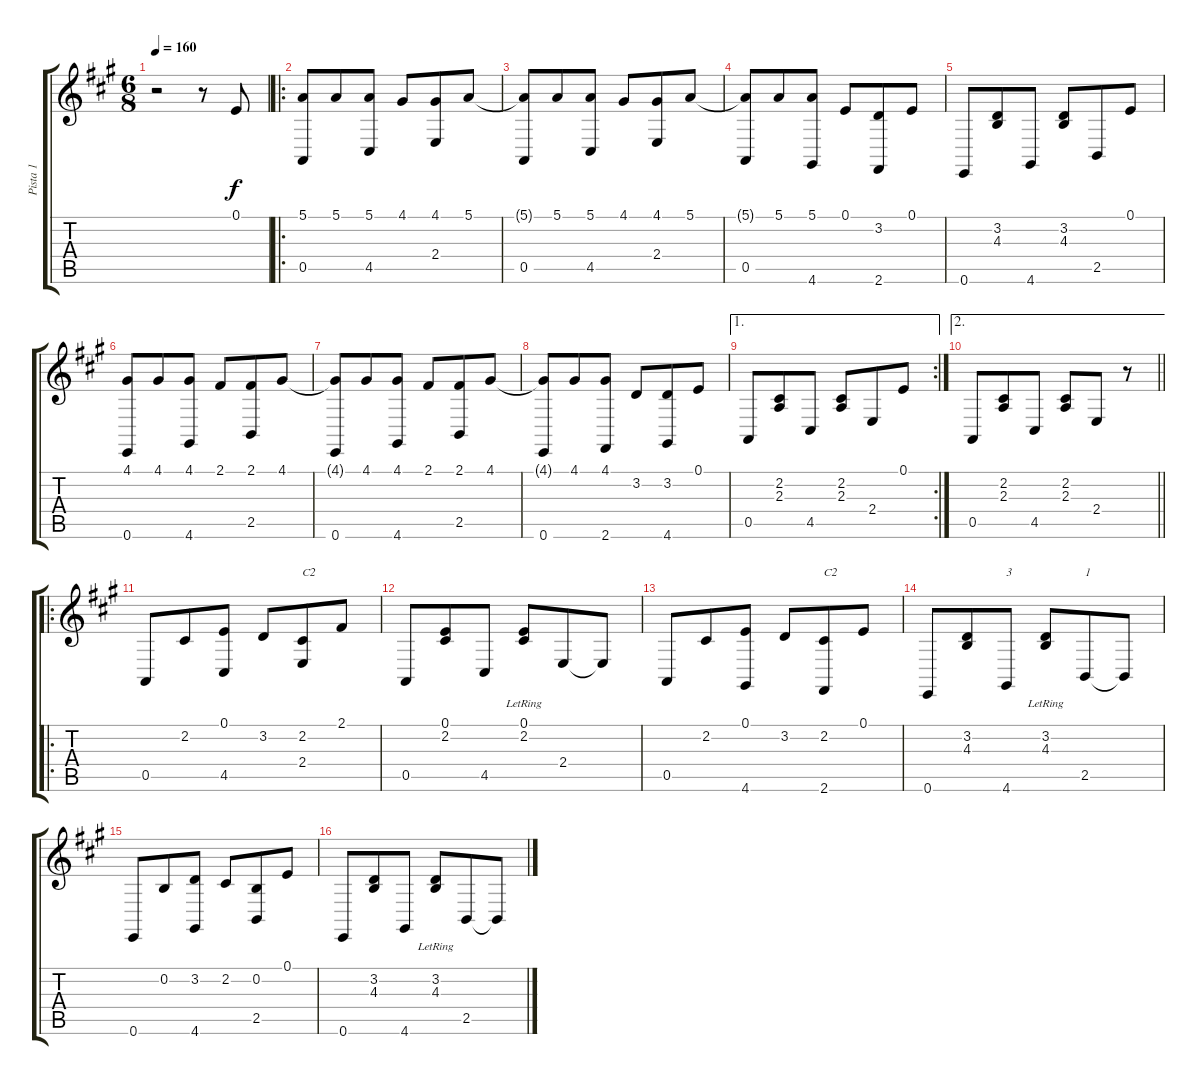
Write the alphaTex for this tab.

\track ("Pista 1" "Pista 1") {instrument acousticgrandpiano}
\staff {score tabs}
\tuning (E4 B3 G3 D3 A2 E2) {hide}
\ts (6 8)
\tempo 160
\clef g2
\ks a
r.2{dy f instrument acousticgrandpiano} r.8 0.1.8 |
\ro
(5.1 0.5).8 5.1.8 (5.1 4.5).8 4.1.8 (4.1 2.4).8 5.1.8 |
(5.1{t} 0.5).8 5.1.8 (5.1 4.5).8 4.1.8 (4.1 2.4).8 5.1.8 |
(5.1{t} 0.5).8 5.1.8 (5.1 4.6).8 0.1.8 (3.2 2.6).8 0.1.8 |
0.6.8 (3.2 4.3).8 4.6.8 (3.2 4.3).8 2.5.8 0.1.8 |
(4.1 0.6).8 4.1.8 (4.1 4.6).8 2.1.8 (2.1 2.5).8 4.1.8 |
(4.1{t} 0.6).8 4.1.8 (4.1 4.6).8 2.1.8 (2.1 2.5).8 4.1.8 |
(4.1{t} 0.6).8 4.1.8 (4.1 2.6).8 3.2.8 (3.2 4.6).8 0.1.8 |
\ae 1
\rc 2
0.5.8 (2.2 2.3).8 4.5.8 (2.2 2.3).8 2.4.8 0.1.8 |
\ae 2
\barLineRight lightlight
0.5.8 (2.2 2.3).8 4.5.8 (2.2 2.3).8 2.4.8 r.8 |
\ro
0.5.8 2.2.8 (0.1 4.5).8 3.2.8 (2.2 2.4).8{txt "C2"} 2.1.8 |
0.5.8 (0.1 2.2).8 4.5.8 (0.1{lr} 2.2{lr}).8 2.4.8 2.4{t}.8 |
0.5.8 2.2.8 (0.1 4.6).8 3.2.8 (2.2 2.6).8{txt "C2"} 0.1.8 |
0.6.8 (3.2 4.3).8 4.6.8{txt "3"} (3.2{lr} 4.3{lr}).8 2.5.8{txt "1"} 2.5{t}.8 |
0.6.8 0.2.8 (3.2 4.6).8 2.2.8 (0.2 2.5).8 0.1.8 |
0.6.8 (3.2 4.3).8 4.6.8 (3.2{lr} 4.3{lr}).8 2.5.8 2.5{t}.8
